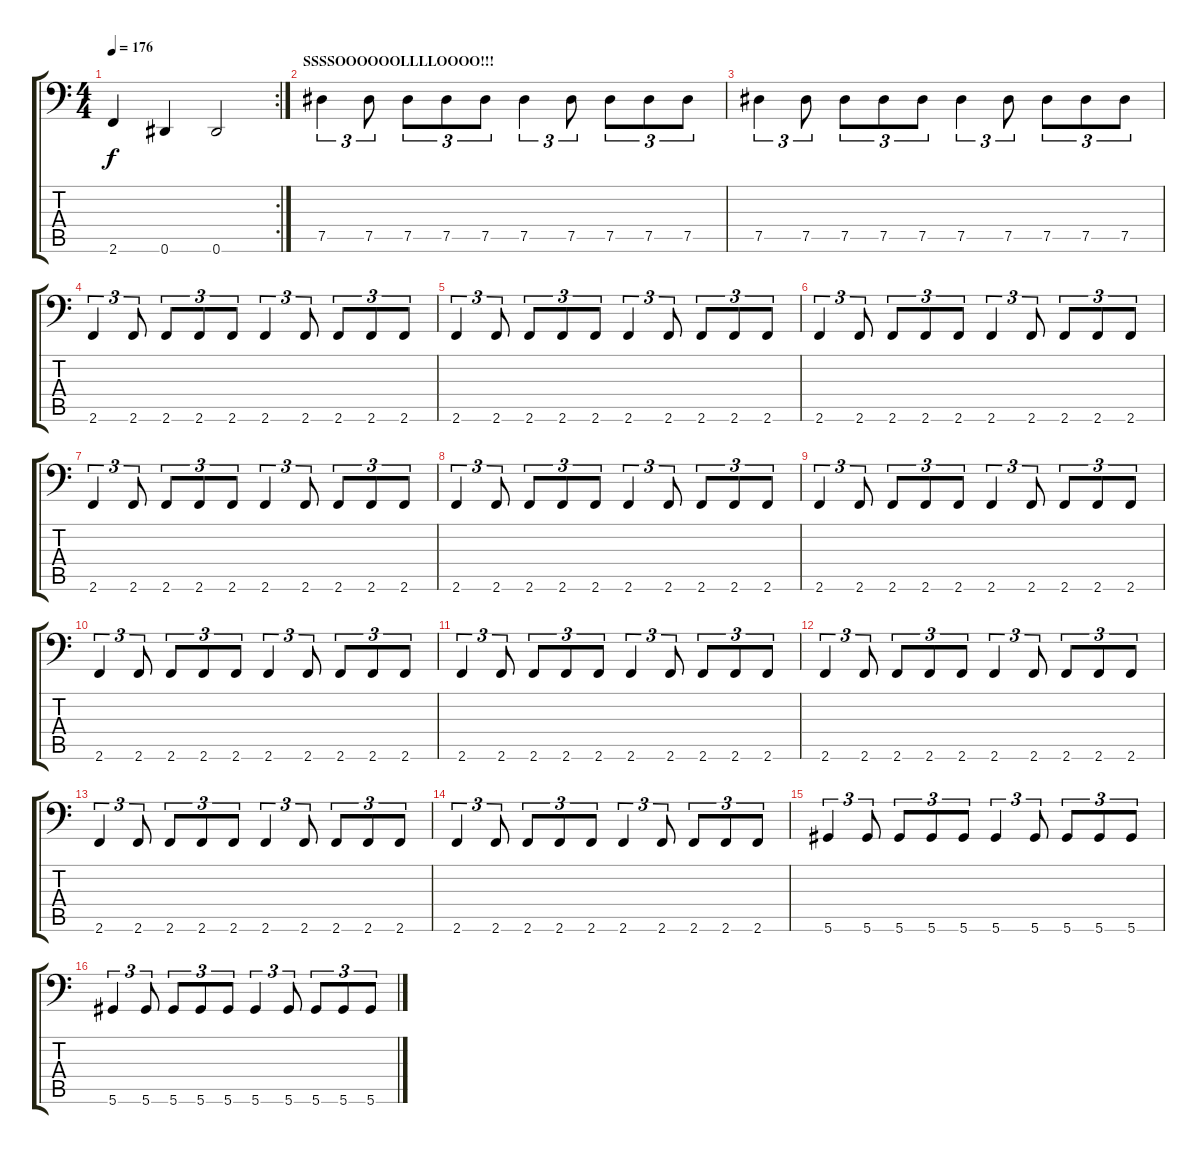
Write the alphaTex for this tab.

\track "" {instrument electricbassfinger}
\staff {score tabs}
\tuning (Eb3 Bb2 Gb2 Db2 Ab1 Eb1) {hide}
\rc 2
\ts (4 4)
\tempo 176
\clef f4
\ks c
2.6.4{dy f} 0.6.4 0.6.2 |
\section ("" "SSSSOOOOOOLLLLOOOO!!!")
7.5.4{tu (3 2)} 7.5.8{tu (3 2)} 7.5.8{tu (3 2)} 7.5.8{tu (3 2)} 7.5.8{tu (3 2)} 7.5.4{tu (3 2)} 7.5.8{tu (3 2)} 7.5.8{tu (3 2)} 7.5.8{tu (3 2)} 7.5.8{tu (3 2)} |
7.5.4{tu (3 2)} 7.5.8{tu (3 2)} 7.5.8{tu (3 2)} 7.5.8{tu (3 2)} 7.5.8{tu (3 2)} 7.5.4{tu (3 2)} 7.5.8{tu (3 2)} 7.5.8{tu (3 2)} 7.5.8{tu (3 2)} 7.5.8{tu (3 2)} |
2.6.4{tu (3 2)} 2.6.8{tu (3 2)} 2.6.8{tu (3 2)} 2.6.8{tu (3 2)} 2.6.8{tu (3 2)} 2.6.4{tu (3 2)} 2.6.8{tu (3 2)} 2.6.8{tu (3 2)} 2.6.8{tu (3 2)} 2.6.8{tu (3 2)} |
2.6.4{tu (3 2)} 2.6.8{tu (3 2)} 2.6.8{tu (3 2)} 2.6.8{tu (3 2)} 2.6.8{tu (3 2)} 2.6.4{tu (3 2)} 2.6.8{tu (3 2)} 2.6.8{tu (3 2)} 2.6.8{tu (3 2)} 2.6.8{tu (3 2)} |
2.6.4{tu (3 2)} 2.6.8{tu (3 2)} 2.6.8{tu (3 2)} 2.6.8{tu (3 2)} 2.6.8{tu (3 2)} 2.6.4{tu (3 2)} 2.6.8{tu (3 2)} 2.6.8{tu (3 2)} 2.6.8{tu (3 2)} 2.6.8{tu (3 2)} |
2.6.4{tu (3 2)} 2.6.8{tu (3 2)} 2.6.8{tu (3 2)} 2.6.8{tu (3 2)} 2.6.8{tu (3 2)} 2.6.4{tu (3 2)} 2.6.8{tu (3 2)} 2.6.8{tu (3 2)} 2.6.8{tu (3 2)} 2.6.8{tu (3 2)} |
2.6.4{tu (3 2)} 2.6.8{tu (3 2)} 2.6.8{tu (3 2)} 2.6.8{tu (3 2)} 2.6.8{tu (3 2)} 2.6.4{tu (3 2)} 2.6.8{tu (3 2)} 2.6.8{tu (3 2)} 2.6.8{tu (3 2)} 2.6.8{tu (3 2)} |
2.6.4{tu (3 2)} 2.6.8{tu (3 2)} 2.6.8{tu (3 2)} 2.6.8{tu (3 2)} 2.6.8{tu (3 2)} 2.6.4{tu (3 2)} 2.6.8{tu (3 2)} 2.6.8{tu (3 2)} 2.6.8{tu (3 2)} 2.6.8{tu (3 2)} |
2.6.4{tu (3 2)} 2.6.8{tu (3 2)} 2.6.8{tu (3 2)} 2.6.8{tu (3 2)} 2.6.8{tu (3 2)} 2.6.4{tu (3 2)} 2.6.8{tu (3 2)} 2.6.8{tu (3 2)} 2.6.8{tu (3 2)} 2.6.8{tu (3 2)} |
2.6.4{tu (3 2)} 2.6.8{tu (3 2)} 2.6.8{tu (3 2)} 2.6.8{tu (3 2)} 2.6.8{tu (3 2)} 2.6.4{tu (3 2)} 2.6.8{tu (3 2)} 2.6.8{tu (3 2)} 2.6.8{tu (3 2)} 2.6.8{tu (3 2)} |
2.6.4{tu (3 2)} 2.6.8{tu (3 2)} 2.6.8{tu (3 2)} 2.6.8{tu (3 2)} 2.6.8{tu (3 2)} 2.6.4{tu (3 2)} 2.6.8{tu (3 2)} 2.6.8{tu (3 2)} 2.6.8{tu (3 2)} 2.6.8{tu (3 2)} |
2.6.4{tu (3 2)} 2.6.8{tu (3 2)} 2.6.8{tu (3 2)} 2.6.8{tu (3 2)} 2.6.8{tu (3 2)} 2.6.4{tu (3 2)} 2.6.8{tu (3 2)} 2.6.8{tu (3 2)} 2.6.8{tu (3 2)} 2.6.8{tu (3 2)} |
2.6.4{tu (3 2)} 2.6.8{tu (3 2)} 2.6.8{tu (3 2)} 2.6.8{tu (3 2)} 2.6.8{tu (3 2)} 2.6.4{tu (3 2)} 2.6.8{tu (3 2)} 2.6.8{tu (3 2)} 2.6.8{tu (3 2)} 2.6.8{tu (3 2)} |
5.6.4{tu (3 2)} 5.6.8{tu (3 2)} 5.6.8{tu (3 2)} 5.6.8{tu (3 2)} 5.6.8{tu (3 2)} 5.6.4{tu (3 2)} 5.6.8{tu (3 2)} 5.6.8{tu (3 2)} 5.6.8{tu (3 2)} 5.6.8{tu (3 2)} |
5.6.4{tu (3 2)} 5.6.8{tu (3 2)} 5.6.8{tu (3 2)} 5.6.8{tu (3 2)} 5.6.8{tu (3 2)} 5.6.4{tu (3 2)} 5.6.8{tu (3 2)} 5.6.8{tu (3 2)} 5.6.8{tu (3 2)} 5.6.8{tu (3 2)}
